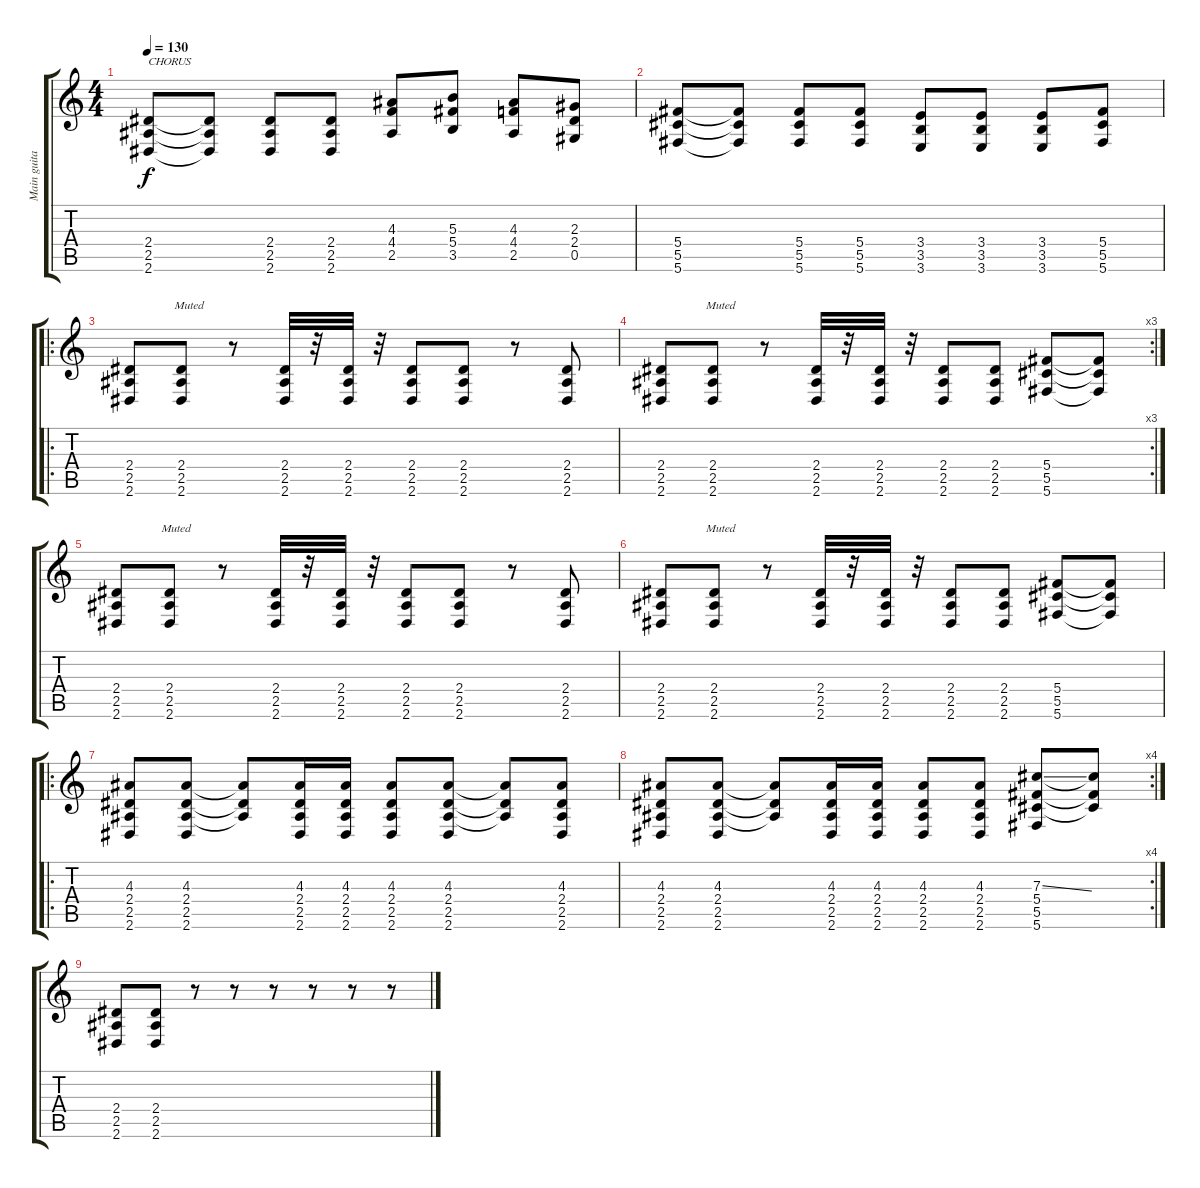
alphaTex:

\track ("Main guitar (Brad Delson)" "Main guita") {instrument distortionguitar}
\staff {score tabs}
\tuning (Eb4 Bb3 Gb3 Db3 Ab2 Db2) {hide}
\ts (4 4)
\tempo 130
\clef g2
\ks c
(2.4 2.5 2.6).8{txt "CHORUS" dy f volume 16} (2.4{t} 2.5{t} 2.6{t}).8 (2.4 2.5 2.6).8 (2.4 2.5 2.6).8 (4.3 4.4 2.5).8 (5.3 5.4 3.5).8 (4.3 4.4 2.5).8 (2.3 2.4 0.5).8 |
(5.4 5.5 5.6).8 (5.4{t} 5.5{t} 5.6{t}).8 (5.4 5.5 5.6).8 (5.4 5.5 5.6).8 (3.4 3.5 3.6).8 (3.4 3.5 3.6).8 (3.4 3.5 3.6).8 (5.4 5.5 5.6).8 |
\ro
(2.4 2.5 2.6).8{txt "               Muted"} (2.4 2.5 2.6).8 r.8 (2.4 2.5 2.6).32 r.32 (2.4 2.5 2.6).32 r.32 (2.4 2.5 2.6).8 (2.4 2.5 2.6).8 r.8 (2.4 2.5 2.6).8 |
\rc 3
(2.4 2.5 2.6).8{txt "               Muted"} (2.4 2.5 2.6).8 r.8 (2.4 2.5 2.6).32 r.32 (2.4 2.5 2.6).32 r.32 (2.4 2.5 2.6).8 (2.4 2.5 2.6).8 (5.4 5.5 5.6).8 (5.4{t} 5.5{t} 5.6{t}).8 |
(2.4 2.5 2.6).8{txt "               Muted"} (2.4 2.5 2.6).8 r.8 (2.4 2.5 2.6).32 r.32 (2.4 2.5 2.6).32 r.32 (2.4 2.5 2.6).8 (2.4 2.5 2.6).8 r.8 (2.4 2.5 2.6).8 |
(2.4 2.5 2.6).8{txt "               Muted"} (2.4 2.5 2.6).8 r.8 (2.4 2.5 2.6).32 r.32 (2.4 2.5 2.6).32 r.32 (2.4 2.5 2.6).8 (2.4 2.5 2.6).8 (5.4 5.5 5.6).8 (5.4{t} 5.5{t} 5.6{t}).8 |
\ro
(4.3 2.4 2.5 2.6).8 (4.3 2.4 2.5 2.6).8 (4.3{t} 2.4{t} 2.5{t}).8 (4.3 2.4 2.5 2.6).16 (4.3 2.4 2.5 2.6).16 (4.3 2.4 2.5 2.6).8 (4.3 2.4 2.5 2.6).8 (4.3{t} 2.4{t} 2.5{t}).8 (4.3 2.4 2.5 2.6).8 |
\rc 4
(4.3 2.4 2.5 2.6).8 (4.3 2.4 2.5 2.6).8 (4.3{t} 2.4{t} 2.5{t}).8 (4.3 2.4 2.5 2.6).16 (4.3 2.4 2.5 2.6).16 (4.3 2.4 2.5 2.6).8 (4.3 2.4 2.5 2.6).8 (7.3{ss} 5.4 5.5 5.6).8 (7.3{t} 5.4{t} 5.5{t}).8 |
(2.4 2.5 2.6).8 (2.4 2.5 2.6).8 r.8 r.8 r.8 r.8 r.8 r.8
